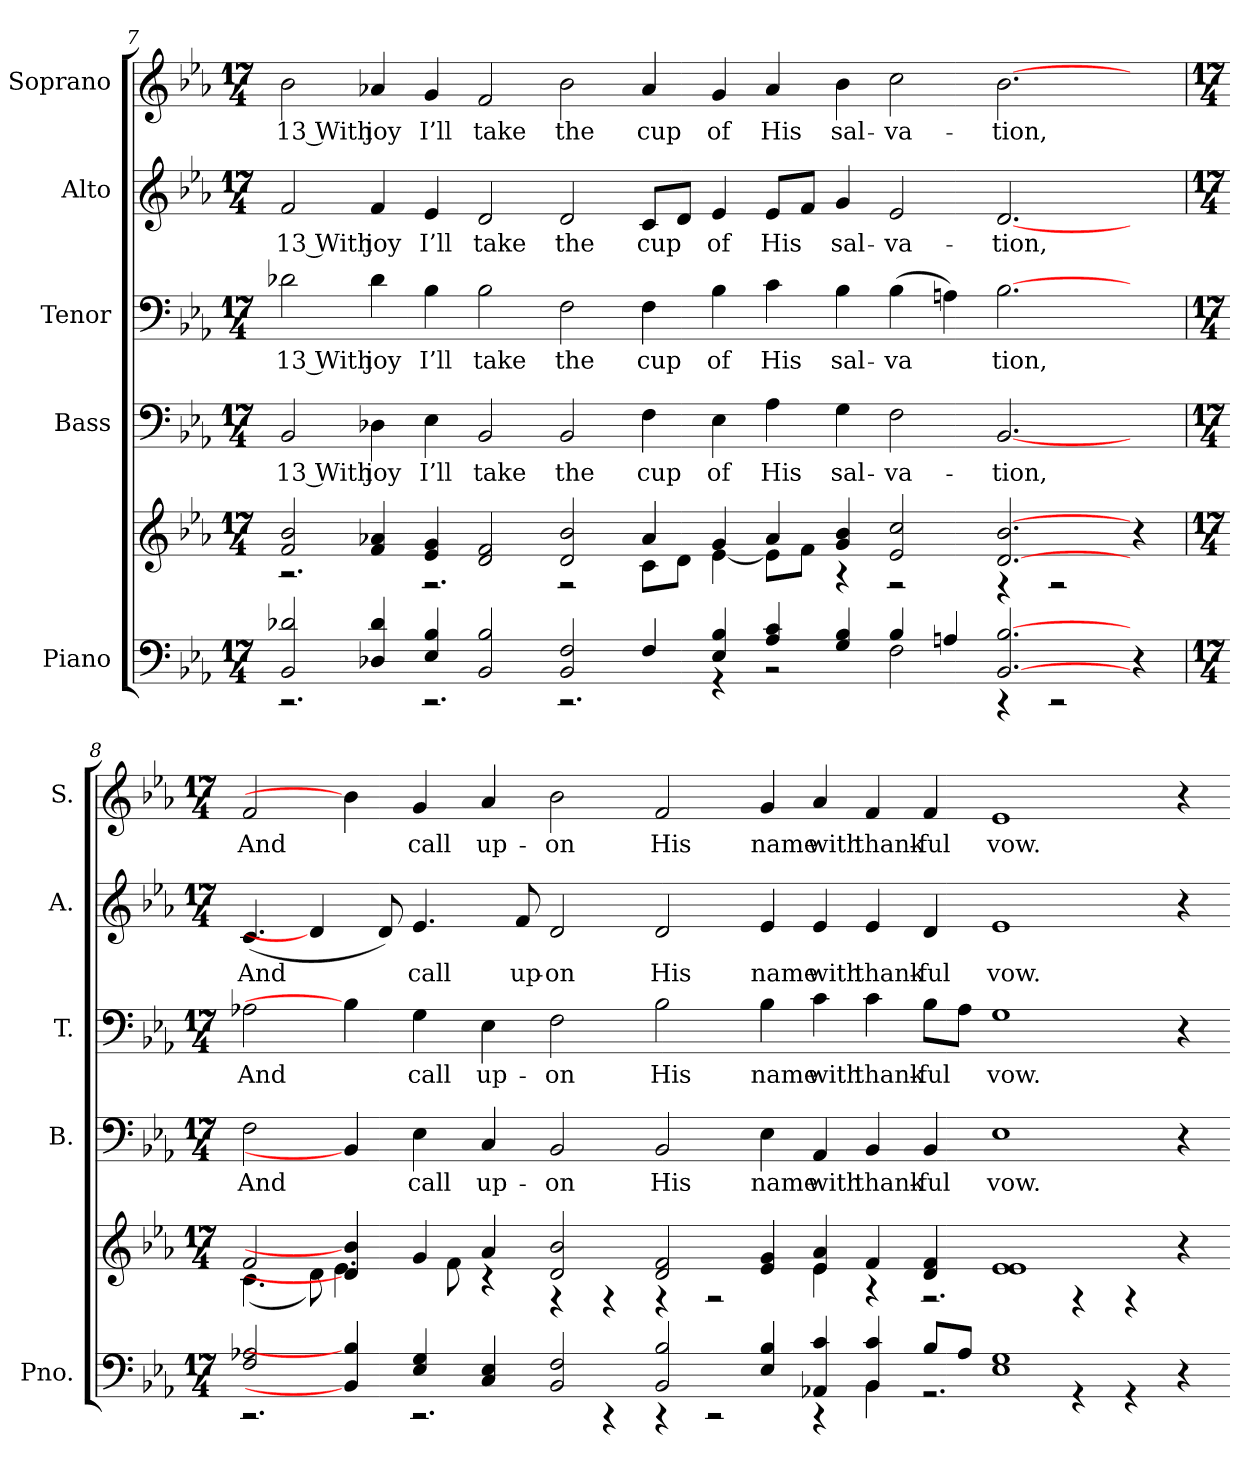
**kern	**kern	**kern	**text	**kern	**text	**kern	**text	**kern	**text
*part5	*part5	*part4	*part4	*part3	*part3	*part2	*part2	*part1	*part1
*staff6	*staff5	*staff4	*staff4	*staff3	*staff3	*staff2	*staff2	*staff1	*staff1
*I"Piano	*	*I"Bass	*	*I"Tenor	*	*I"Alto	*	*I"Soprano	*
*I'Pno.	*	*I'B.	*	*I'T.	*	*I'A.	*	*I'S.	*
!!LO:PB:g=z
*clefF4	*clefG2	*clefF4	*	*clefF4	*	*clefG2	*	*clefG2	*
*k[b-e-a-]	*k[b-e-a-]	*k[b-e-a-]	*	*k[b-e-a-]	*	*k[b-e-a-]	*	*k[b-e-a-]	*
*E-:	*E-:	*E-:	*	*E-:	*	*E-:	*	*E-:	*
*M17/4	*M17/4	*M17/4	*	*M17/4	*	*M17/4	*	*M17/4	*
=7	=7	=7	=7	=7	=7	=7	=7	=7	=7
*^	*^	*	*	*	*	*	*	*	*
!	!	!	!	!	!LO:LY:b:color=#000000	!	!	!	!	!	!
!	!	!	!	!	!	!	!LO:LY:b:color=#000000	!	!	!	!
!	!	!	!	!	!	!	!	!	!LO:LY:b:color=#000000	!	!
!	!	!	!	!	!	!	!	!	!	!	!LO:LY:b:color=#000000
2BB-i/ 2d-Xi	2.r	2fi/ 2b-i	2.r	2BB-i/	13 With	2d-Xi\	13 With	2fi/	13 With	2b-i\	13 With
!	!	!	!	!	!LO:LY:b:color=#000000	!	!	!	!	!	!
!	!	!	!	!	!	!	!LO:LY:b:color=#000000	!	!	!	!
!	!	!	!	!	!	!	!	!	!LO:LY:b:color=#000000	!	!
!	!	!	!	!	!	!	!	!	!	!	!LO:LY:b:color=#000000
4D-Xi/ 4d-i	.	4fi/ 4a-Xi	.	4D-Xi\	joy	4d-i\	joy	4fi/	joy	4a-Xi/	joy
!	!	!	!	!	!LO:LY:b:color=#000000	!	!	!	!	!	!
!	!	!	!	!	!	!	!LO:LY:b:color=#000000	!	!	!	!
!	!	!	!	!	!	!	!	!	!LO:LY:b:color=#000000	!	!
!	!	!	!	!	!	!	!	!	!	!	!LO:LY:b:color=#000000
4E-i/ 4B-i	2.r	4e-i/ 4gi	2.r	4E-i\	I’ll	4B-i\	I’ll	4e-i/	I’ll	4gi/	I’ll
!	!	!	!	!	!LO:LY:b:color=#000000	!	!	!	!	!	!
!	!	!	!	!	!	!	!LO:LY:b:color=#000000	!	!	!	!
!	!	!	!	!	!	!	!	!	!LO:LY:b:color=#000000	!	!
!	!	!	!	!	!	!	!	!	!	!	!LO:LY:b:color=#000000
2BB-i/ 2B-i	.	2di/ 2fi	.	2BB-i/	take	2B-i\	take	2di/	take	2fi/	take
!	!	!	!	!	!LO:LY:b:color=#000000	!	!	!	!	!	!
!	!	!	!	!	!	!	!LO:LY:b:color=#000000	!	!	!	!
!	!	!	!	!	!	!	!	!	!LO:LY:b:color=#000000	!	!
!	!	!	!	!	!	!	!	!	!	!	!LO:LY:b:color=#000000
2BB-i/ 2Fi	2.r	2di/ 2b-i	2r	2BB-i/	the	2Fi\	the	2di/	the	2b-i\	the
!	!	!	!	!	!LO:LY:b:color=#000000	!	!	!	!	!	!
!	!	!	!	!	!	!	!LO:LY:b:color=#000000	!	!	!	!
!	!	!	!	!	!	!	!	!	!LO:LY:b:color=#000000	!	!
!	!	!	!	!	!	!	!	!	!	!	!LO:LY:b:color=#000000
4Fi/	.	4a-i/	8ci\L	4Fi\	cup	4Fi\	cup	8ci/L	cup	4a-i/	cup
.	.	.	8di\J	.	.	.	.	8di/J	.	.	.
!	!	!	!	!	!LO:LY:b:color=#000000	!	!	!	!	!	!
!	!	!	!	!	!	!	!LO:LY:b:color=#000000	!	!	!	!
!	!	!	!	!	!	!	!	!	!LO:LY:b:color=#000000	!	!
!	!	!	!	!	!	!	!	!	!	!	!LO:LY:b:color=#000000
4E-i/ 4B-i	4r	4gi/	[<4e-i\	4E-i\	of	4B-i\	of	4e-i/	of	4gi/	of
!	!	!	!	!	!LO:LY:b:color=#000000	!	!	!	!	!	!
!	!	!	!	!	!	!	!LO:LY:b:color=#000000	!	!	!	!
!	!	!	!	!	!	!	!	!	!LO:LY:b:color=#000000	!	!
!	!	!	!	!	!	!	!	!	!	!	!LO:LY:b:color=#000000
4A-i/ 4ci	2r	4a-i/	8e-i\L]	4A-i\	His	4ci\	His	8e-i/L	His	4a-i/	His
.	.	.	8fi\J	.	.	.	.	8fi/J	.	.	.
!	!	!	!	!	!LO:LY:b:color=#000000	!	!	!	!	!	!
!	!	!	!	!	!	!	!LO:LY:b:color=#000000	!	!	!	!
!	!	!	!	!	!	!	!	!	!LO:LY:b:color=#000000	!	!
!	!	!	!	!	!	!	!	!	!	!	!LO:LY:b:color=#000000
4Gi/ 4B-i	.	4gi/ 4b-i	4r	4Gi\	sal-	4B-i\	sal-	4gi/	sal-	4b-i\	sal-
!	!	!	!	!	!LO:LY:b:color=#000000	!	!	!	!	!	!
!	!	!	!	!	!	!	!LO:LY:b:color=#000000	!	!	!	!
!	!	!	!	!	!	!	!	!	!LO:LY:b:color=#000000	!	!
!	!	!	!	!	!	!	!	!	!	!	!LO:LY:b:color=#000000
4B-i/	2Fi\	2e-i/ 2cci	2r	2Fi\	-va-	(4B-i\	-va	2e-i/	-va-	2cci\	-va-
4Ani/	.	.	.	.	.	4Ani\)	.	.	.	.	.
!	!	!	!	!	!LO:LY:b:color=#000000	!	!	!	!	!	!
!	!	!	!	!	!	!	!LO:LY:b:color=#000000	!	!	!	!
!	!	!	!	!	!	!	!	!	!LO:LY:b:color=#000000	!	!
!	!	!	!	!	!	!	!	!	!	!	!LO:LY:b:color=#000000
[2.BB-i [2.B-i	4r	[2.di [2.b-i	4r	[2.BB-i	-tion,	[2.B-i	tion,	[2.di	-tion,	[2.b-i	-tion,
.	2r	.	2r	.	.	.	.	.	.	.	.
4ryy	4r	4ryy	4r	4ryy	.	4ryy	.	4ryy	.	4ryy	.
!!LO:PB:g=z
=8	=8	=8	=8	=8	=8	=8	=8	=8	=8	=8	=8
*M17/4	*	*M17/4	*	*M17/4	*	*M17/4	*	*M17/4	*	*M17/4	*
!	!	!	!	!	!LO:LY:b:color=#000000	!	!	!	!	!	!
!	!	!	!	!	!	!	!LO:LY:b:color=#000000	!	!	!	!
!	!	!	!	!	!	!	!	!	!LO:LY:b:color=#000000	!	!
!	!	!	!	!	!	!	!	!	!	!	!LO:LY:b:color=#000000
2Fi/ 2A-Xi	2.r	2fi/	(4.ci\	2Fi\	And	2A-Xi\	And	(4.ci/	And	2fi/	And
.	.	.	8di\)	.	.	.	.	4di]	.	.	.
4BB-i] 4B-i]	.	4di] 4b-i]	4.e-i\	4BB-i]	.	4B-i]	.	.	.	4b-i]	.
.	.	.	.	.	.	.	.	8di/)	.	.	.
!	!	!	!	!	!LO:LY:b:color=#000000	!	!	!	!	!	!
!	!	!	!	!	!	!	!LO:LY:b:color=#000000	!	!	!	!
!	!	!	!	!	!	!	!	!	!LO:LY:b:color=#000000	!	!
!	!	!	!	!	!	!	!	!	!	!	!LO:LY:b:color=#000000
4E-i/ 4Gi	2.r	4gi/	.	4E-i\	call	4Gi\	call	4.e-i/	call	4gi/	call
.	.	.	8fi\	.	.	.	.	.	.	.	.
!	!	!	!	!	!LO:LY:b:color=#000000	!	!	!	!	!	!
!	!	!	!	!	!	!	!LO:LY:b:color=#000000	!	!	!	!
!	!	!	!	!	!	!	!	!	!	!	!LO:LY:b:color=#000000
4Ci/ 4E-i	.	4a-i/	4r	4Ci/	up-	4E-i\	up-	.	.	4a-i/	up-
!	!	!	!	!	!	!	!	!	!LO:LY:b:color=#000000	!	!
.	.	.	.	.	.	.	.	8fi/	up-	.	.
!	!	!	!	!	!LO:LY:b:color=#000000	!	!	!	!	!	!
!	!	!	!	!	!	!	!LO:LY:b:color=#000000	!	!	!	!
!	!	!	!	!	!	!	!	!	!LO:LY:b:color=#000000	!	!
!	!	!	!	!	!	!	!	!	!	!	!LO:LY:b:color=#000000
2BB-i/ 2Fi	.	2di/ 2b-i	4r	2BB-i/	-on	2Fi\	-on	2di/	-on	2b-i\	-on
.	4r	.	4r	.	.	.	.	.	.	.	.
!	!	!	!	!	!LO:LY:b:color=#000000	!	!	!	!	!	!
!	!	!	!	!	!	!	!LO:LY:b:color=#000000	!	!	!	!
!	!	!	!	!	!	!	!	!	!LO:LY:b:color=#000000	!	!
!	!	!	!	!	!	!	!	!	!	!	!LO:LY:b:color=#000000
2BB-i/ 2B-i	4r	2di/ 2fi	4r	2BB-i/	His	2B-i\	His	2di/	His	2fi/	His
.	2r	.	2r	.	.	.	.	.	.	.	.
!	!	!	!	!	!LO:LY:b:color=#000000	!	!	!	!	!	!
!	!	!	!	!	!	!	!LO:LY:b:color=#000000	!	!	!	!
!	!	!	!	!	!	!	!	!	!LO:LY:b:color=#000000	!	!
!	!	!	!	!	!	!	!	!	!	!	!LO:LY:b:color=#000000
4E-i/ 4B-i	.	4e-i/ 4gi	.	4E-i\	name	4B-i\	name	4e-i/	name	4gi/	name
!	!	!	!	!	!LO:LY:b:color=#000000	!	!	!	!	!	!
!	!	!	!	!	!	!	!LO:LY:b:color=#000000	!	!	!	!
!	!	!	!	!	!	!	!	!	!LO:LY:b:color=#000000	!	!
!	!	!	!	!	!	!	!	!	!	!	!LO:LY:b:color=#000000
4AA-Xi/ 4ci	4r	4e-i/ 4a-i	4e-i\	4AA-i/	with	4ci\	with	4e-i/	with	4a-i/	with
!	!	!	!	!	!LO:LY:b:color=#000000	!	!	!	!	!	!
!	!	!	!	!	!	!	!LO:LY:b:color=#000000	!	!	!	!
!	!	!	!	!	!	!	!	!	!LO:LY:b:color=#000000	!	!
!	!	!	!	!	!	!	!	!	!	!	!LO:LY:b:color=#000000
4BB-i/ 4ci	4BB-i\	4fi/	4r	4BB-i/	thank-	4ci\	thank-	4e-i/	thank-	4fi/	thank-
!	!	!	!	!	!LO:LY:b:color=#000000	!	!	!	!	!	!
!	!	!	!	!	!	!	!LO:LY:b:color=#000000	!	!	!	!
!	!	!	!	!	!	!	!	!	!LO:LY:b:color=#000000	!	!
!	!	!	!	!	!	!	!	!	!	!	!LO:LY:b:color=#000000
8B-i/L	2.r	4di/ 4fi	2.r	4BB-i/	-ful	8B-i\L	-ful	4di/	-ful	4fi/	-ful
8A-i/J	.	.	.	.	.	8A-i\J	.	.	.	.	.
!	!	!	!	!	!LO:LY:b:color=#000000	!	!	!	!	!	!
!	!	!	!	!	!	!	!LO:LY:b:color=#000000	!	!	!	!
!	!	!	!	!	!	!	!	!	!LO:LY:b:color=#000000	!	!
!	!	!	!	!	!	!	!	!	!	!	!LO:LY:b:color=#000000
1E-i 1Gi	.	1e-i 1e-i	.	1E-i	vow.	1Gi	vow.	1e-i	vow.	1e-i	vow.
.	4r	.	4r	.	.	.	.	.	.	.	.
.	4r	.	4r	.	.	.	.	.	.	.	.
4r	4ryy	4r	4ryy	4r	.	4r	.	4r	.	4r	.
*v	*v	*	*	*	*	*	*	*	*	*	*
*	*v	*v	*	*	*	*	*	*	*	*
=-	=-	=-	=-	=-	=-	=-	=-	=-	=-
*-	*-	*-	*-	*-	*-	*-	*-	*-	*-
